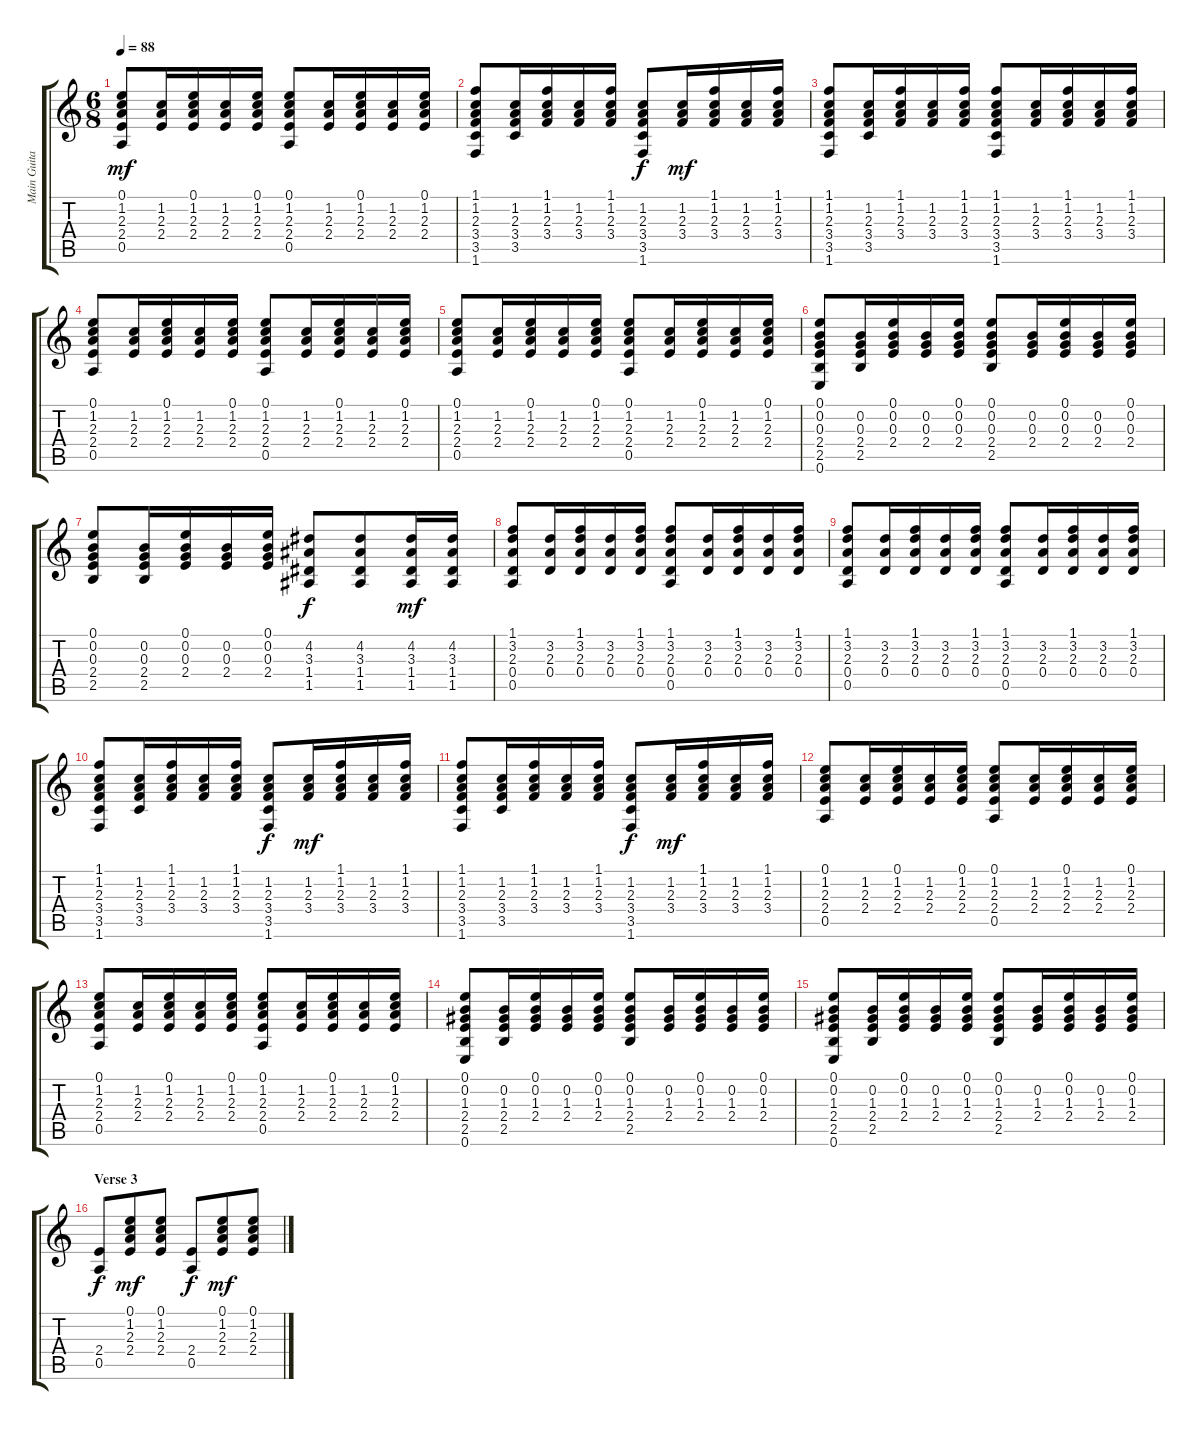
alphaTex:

\track ("Main Guitar" "Main Guita") {instrument acousticguitarsteel}
\staff {score tabs}
\tuning (E4 B3 G3 D3 A2 E2) {hide}
\ts (6 8)
\tempo 88
\clef g2
\ks c
(0.1 1.2 2.3 2.4 0.5).8{dy mf} (1.2 2.3 2.4).16 (0.1 1.2 2.3 2.4).16 (1.2 2.3 2.4).16 (0.1 1.2 2.3 2.4).16 (0.1 1.2 2.3 2.4 0.5).8 (1.2 2.3 2.4).16 (0.1 1.2 2.3 2.4).16 (1.2 2.3 2.4).16 (0.1 1.2 2.3 2.4).16 |
(1.1 1.2 2.3 3.4 3.5 1.6).8 (1.2 2.3 3.4 3.5).16 (1.1 1.2 2.3 3.4).16 (1.2 2.3 3.4).16 (1.1 1.2 2.3 3.4).16 (1.2 2.3 3.4 3.5 1.6).8{dy f} (1.2 2.3 3.4).16{dy mf} (1.1 1.2 2.3 3.4).16 (1.2 2.3 3.4).16 (1.1 1.2 2.3 3.4).16 |
(1.1 1.2 2.3 3.4 3.5 1.6).8 (1.2 2.3 3.4 3.5).16 (1.1 1.2 2.3 3.4).16 (1.2 2.3 3.4).16 (1.1 1.2 2.3 3.4).16 (1.1 1.2 2.3 3.4 3.5 1.6).8 (1.2 2.3 3.4).16 (1.1 1.2 2.3 3.4).16 (1.2 2.3 3.4).16 (1.1 1.2 2.3 3.4).16 |
(0.1 1.2 2.3 2.4 0.5).8 (1.2 2.3 2.4).16 (0.1 1.2 2.3 2.4).16 (1.2 2.3 2.4).16 (0.1 1.2 2.3 2.4).16 (0.1 1.2 2.3 2.4 0.5).8 (1.2 2.3 2.4).16 (0.1 1.2 2.3 2.4).16 (1.2 2.3 2.4).16 (0.1 1.2 2.3 2.4).16 |
(0.1 1.2 2.3 2.4 0.5).8 (1.2 2.3 2.4).16 (0.1 1.2 2.3 2.4).16 (1.2 2.3 2.4).16 (0.1 1.2 2.3 2.4).16 (0.1 1.2 2.3 2.4 0.5).8 (1.2 2.3 2.4).16 (0.1 1.2 2.3 2.4).16 (1.2 2.3 2.4).16 (0.1 1.2 2.3 2.4).16 |
(0.1 0.2 0.3 2.4 2.5 0.6).8 (0.2 0.3 2.4 2.5).16 (0.1 0.2 0.3 2.4).16 (0.2 0.3 2.4).16 (0.1 0.2 0.3 2.4).16 (0.1 0.2 0.3 2.4 2.5).8 (0.2 0.3 2.4).16 (0.1 0.2 0.3 2.4).16 (0.2 0.3 2.4).16 (0.1 0.2 0.3 2.4).16 |
(0.1 0.2 0.3 2.4 2.5).8 (0.2 0.3 2.4 2.5).16 (0.1 0.2 0.3 2.4).16 (0.2 0.3 2.4).16 (0.1 0.2 0.3 2.4).16 (4.2 3.3 1.4 1.5).8{dy f} (4.2 3.3 1.4 1.5).8 (4.2 3.3 1.4 1.5).16{dy mf} (4.2 3.3 1.4 1.5).16 |
(1.1 3.2 2.3 0.4 0.5).8 (3.2 2.3 0.4).16 (1.1 3.2 2.3 0.4).16 (3.2 2.3 0.4).16 (1.1 3.2 2.3 0.4).16 (1.1 3.2 2.3 0.4 0.5).8 (3.2 2.3 0.4).16 (1.1 3.2 2.3 0.4).16 (3.2 2.3 0.4).16 (1.1 3.2 2.3 0.4).16 |
(1.1 3.2 2.3 0.4 0.5).8 (3.2 2.3 0.4).16 (1.1 3.2 2.3 0.4).16 (3.2 2.3 0.4).16 (1.1 3.2 2.3 0.4).16 (1.1 3.2 2.3 0.4 0.5).8 (3.2 2.3 0.4).16 (1.1 3.2 2.3 0.4).16 (3.2 2.3 0.4).16 (1.1 3.2 2.3 0.4).16 |
(1.1 1.2 2.3 3.4 3.5 1.6).8 (1.2 2.3 3.4 3.5).16 (1.1 1.2 2.3 3.4).16 (1.2 2.3 3.4).16 (1.1 1.2 2.3 3.4).16 (1.2 2.3 3.4 3.5 1.6).8{dy f} (1.2 2.3 3.4).16{dy mf} (1.1 1.2 2.3 3.4).16 (1.2 2.3 3.4).16 (1.1 1.2 2.3 3.4).16 |
(1.1 1.2 2.3 3.4 3.5 1.6).8 (1.2 2.3 3.4 3.5).16 (1.1 1.2 2.3 3.4).16 (1.2 2.3 3.4).16 (1.1 1.2 2.3 3.4).16 (1.2 2.3 3.4 3.5 1.6).8{dy f} (1.2 2.3 3.4).16{dy mf} (1.1 1.2 2.3 3.4).16 (1.2 2.3 3.4).16 (1.1 1.2 2.3 3.4).16 |
(0.1 1.2 2.3 2.4 0.5).8 (1.2 2.3 2.4).16 (0.1 1.2 2.3 2.4).16 (1.2 2.3 2.4).16 (0.1 1.2 2.3 2.4).16 (0.1 1.2 2.3 2.4 0.5).8 (1.2 2.3 2.4).16 (0.1 1.2 2.3 2.4).16 (1.2 2.3 2.4).16 (0.1 1.2 2.3 2.4).16 |
(0.1 1.2 2.3 2.4 0.5).8 (1.2 2.3 2.4).16 (0.1 1.2 2.3 2.4).16 (1.2 2.3 2.4).16 (0.1 1.2 2.3 2.4).16 (0.1 1.2 2.3 2.4 0.5).8 (1.2 2.3 2.4).16 (0.1 1.2 2.3 2.4).16 (1.2 2.3 2.4).16 (0.1 1.2 2.3 2.4).16 |
(0.1 0.2 1.3 2.4 2.5 0.6).8 (0.2 1.3 2.4 2.5).16 (0.1 0.2 1.3 2.4).16 (0.2 1.3 2.4).16 (0.1 0.2 1.3 2.4).16 (0.1 0.2 1.3 2.4 2.5).8 (0.2 1.3 2.4).16 (0.1 0.2 1.3 2.4).16 (0.2 1.3 2.4).16 (0.1 0.2 1.3 2.4).16 |
(0.1 0.2 1.3 2.4 2.5 0.6).8 (0.2 1.3 2.4 2.5).16 (0.1 0.2 1.3 2.4).16 (0.2 1.3 2.4).16 (0.1 0.2 1.3 2.4).16 (0.1 0.2 1.3 2.4 2.5).8 (0.2 1.3 2.4).16 (0.1 0.2 1.3 2.4).16 (0.2 1.3 2.4).16 (0.1 0.2 1.3 2.4).16 |
\section ("" "Verse 3")
(2.4 0.5).8{dy f} (0.1 1.2 2.3 2.4).8{dy mf} (0.1 1.2 2.3 2.4).8 (2.4 0.5).8{dy f} (0.1 1.2 2.3 2.4).8{dy mf} (0.1 1.2 2.3 2.4).8
